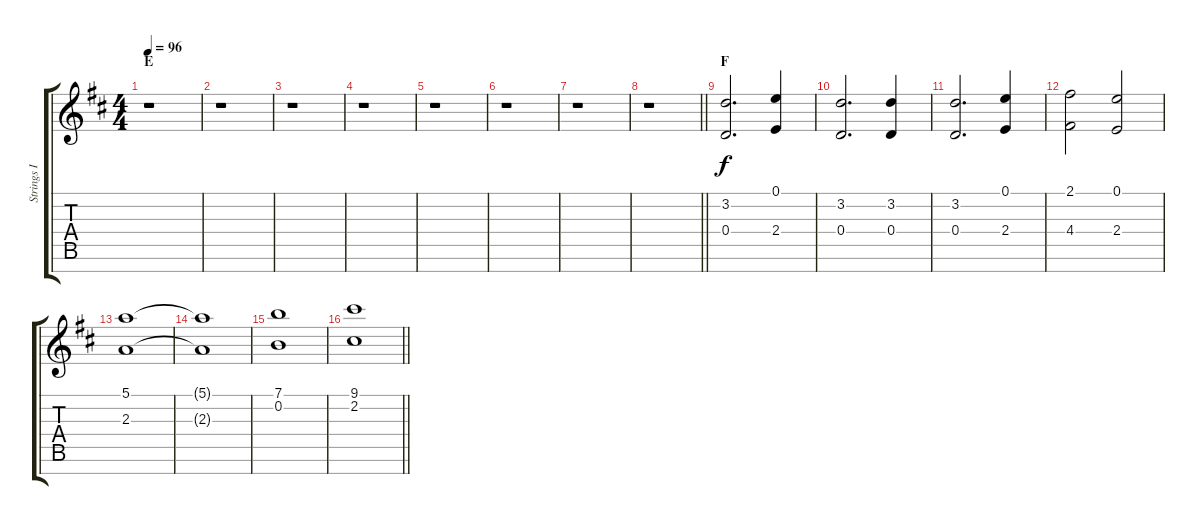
\track ("Strings I" "Strings I") {instrument stringensemble1}
\staff {score tabs}
\tuning (E5 B4 G4 D4 A3 E3 B2) {hide}
\ts (4 4)
\section ("" "E")
\tempo 96
\clef g2
\ks d
r.1{dy f} |
r.1 |
r.1 |
r.1 |
r.1 |
r.1 |
r.1 |
\barLineRight lightlight
r.1 |
\section ("" "F")
(3.2 0.4).2{d} (0.1 2.4).4 |
(3.2 0.4).2{d} (3.2 0.4).4 |
(3.2 0.4).2{d} (0.1 2.4).4 |
(2.1 4.4).2 (0.1 2.4).2 |
(5.1 2.3).1 |
(5.1{t} 2.3{t}).1 |
(7.1 0.2).1 |
\barLineRight lightlight
(9.1 2.2).1
